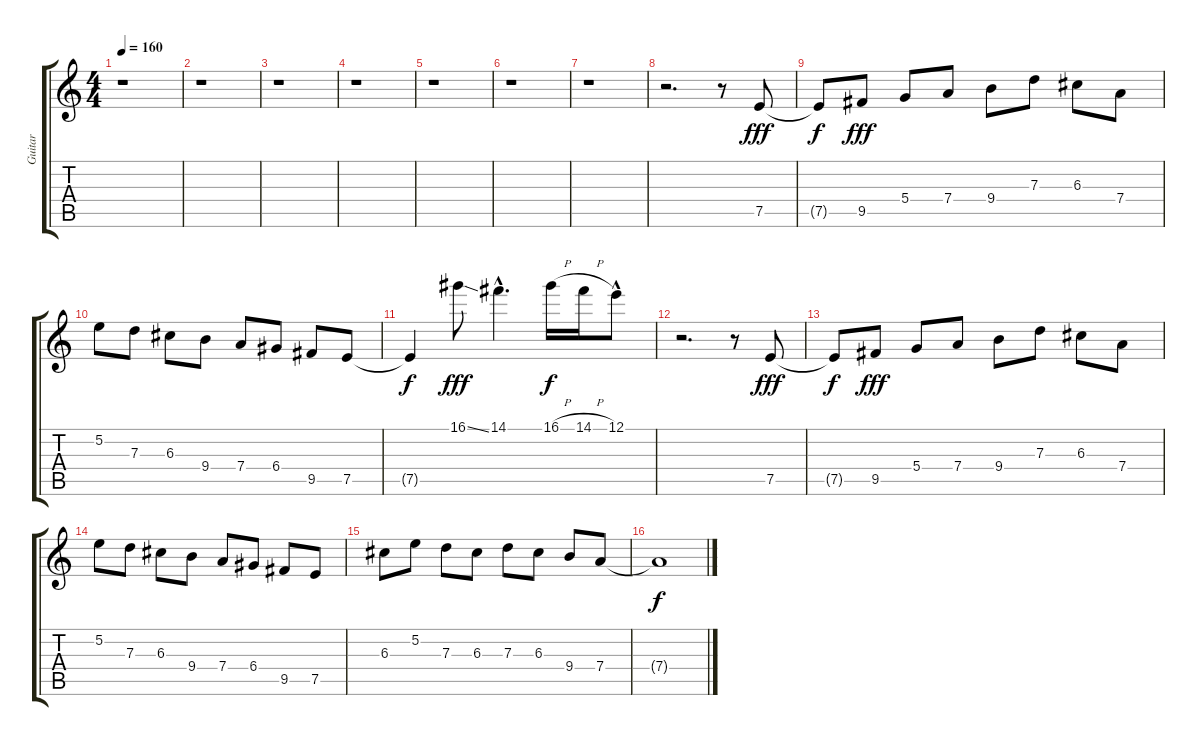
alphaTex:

\track ("Guitar" "Guitar") {instrument distortionguitar}
\staff {score tabs}
\tuning (E4 B3 G3 D3 A2 E2) {hide}
\ts (4 4)
\tempo 160
\clef g2
\ks c
r.1{dy f} |
r.1 |
r.1 |
r.1 |
r.1 |
r.1 |
r.1 |
r.2{d} r.8 7.5.8{dy fff} |
7.5{t}.8{dy f} 9.5.8{dy fff} 5.4.8 7.4.8 9.4.8 7.3.8 6.3.8 7.4.8 |
5.2.8 7.3.8 6.3.8 9.4.8 7.4.8 6.4.8 9.5.8 7.5.8 |
7.5{t}.4{dy f} 16.1{ss}.8{dy fff} 14.1{hac}.4{d} 16.1{h}.16{dy f} 14.1{h}.16 12.1{hac}.8 |
r.2{d} r.8 7.5.8{dy fff} |
7.5{t}.8{dy f} 9.5.8{dy fff} 5.4.8 7.4.8 9.4.8 7.3.8 6.3.8 7.4.8 |
5.2.8 7.3.8 6.3.8 9.4.8 7.4.8 6.4.8 9.5.8 7.5.8 |
6.3.8 5.2.8 7.3.8 6.3.8 7.3.8 6.3.8 9.4.8 7.4.8 |
7.4{t}.1{dy f}
